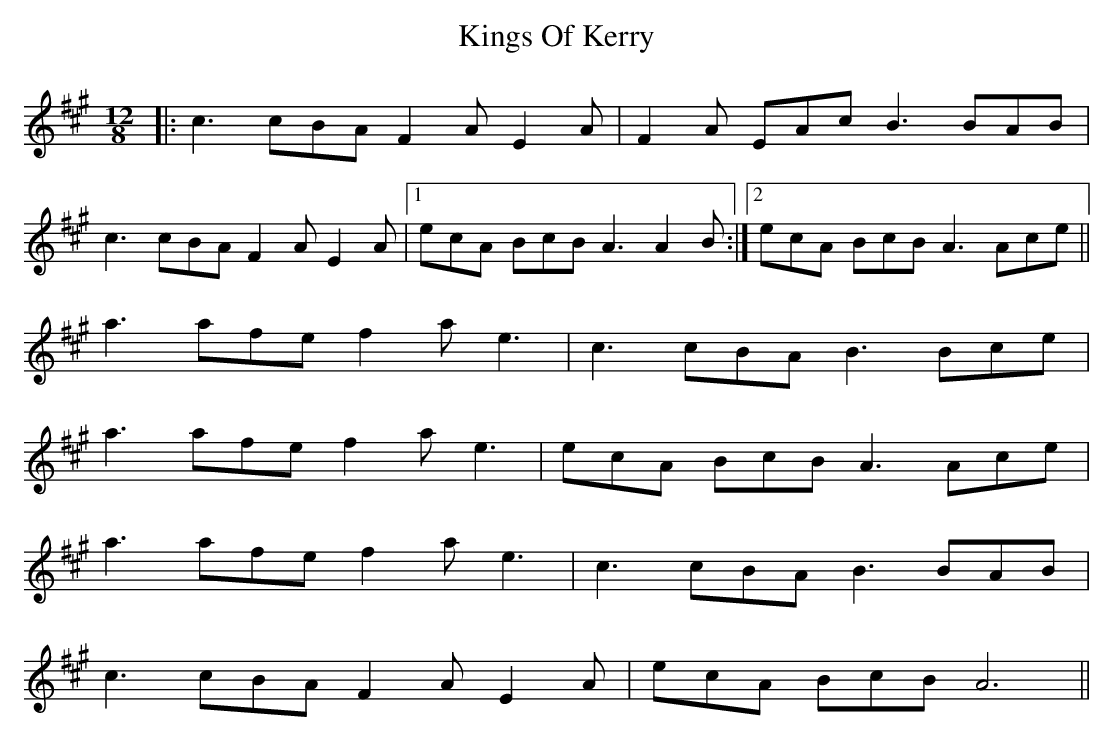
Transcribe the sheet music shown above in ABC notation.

X:1
T: Kings Of Kerry
M: 12/8
L: 1/8
K: Amaj
|:c3 cBA F2A E2A|F2A EAc B3 BAB|
c3 cBA F2A E2A|1 ecA BcB A3 A2B:|2 ecA BcB A3 Ace||
a3 afe f2a e3|c3 cBA B3 Bce|
a3 afe f2a e3|ecA BcB A3 Ace|
a3 afe f2a e3|c3 cBA B3 BAB|
c3 cBA F2A E2A|ecA BcB A6||
